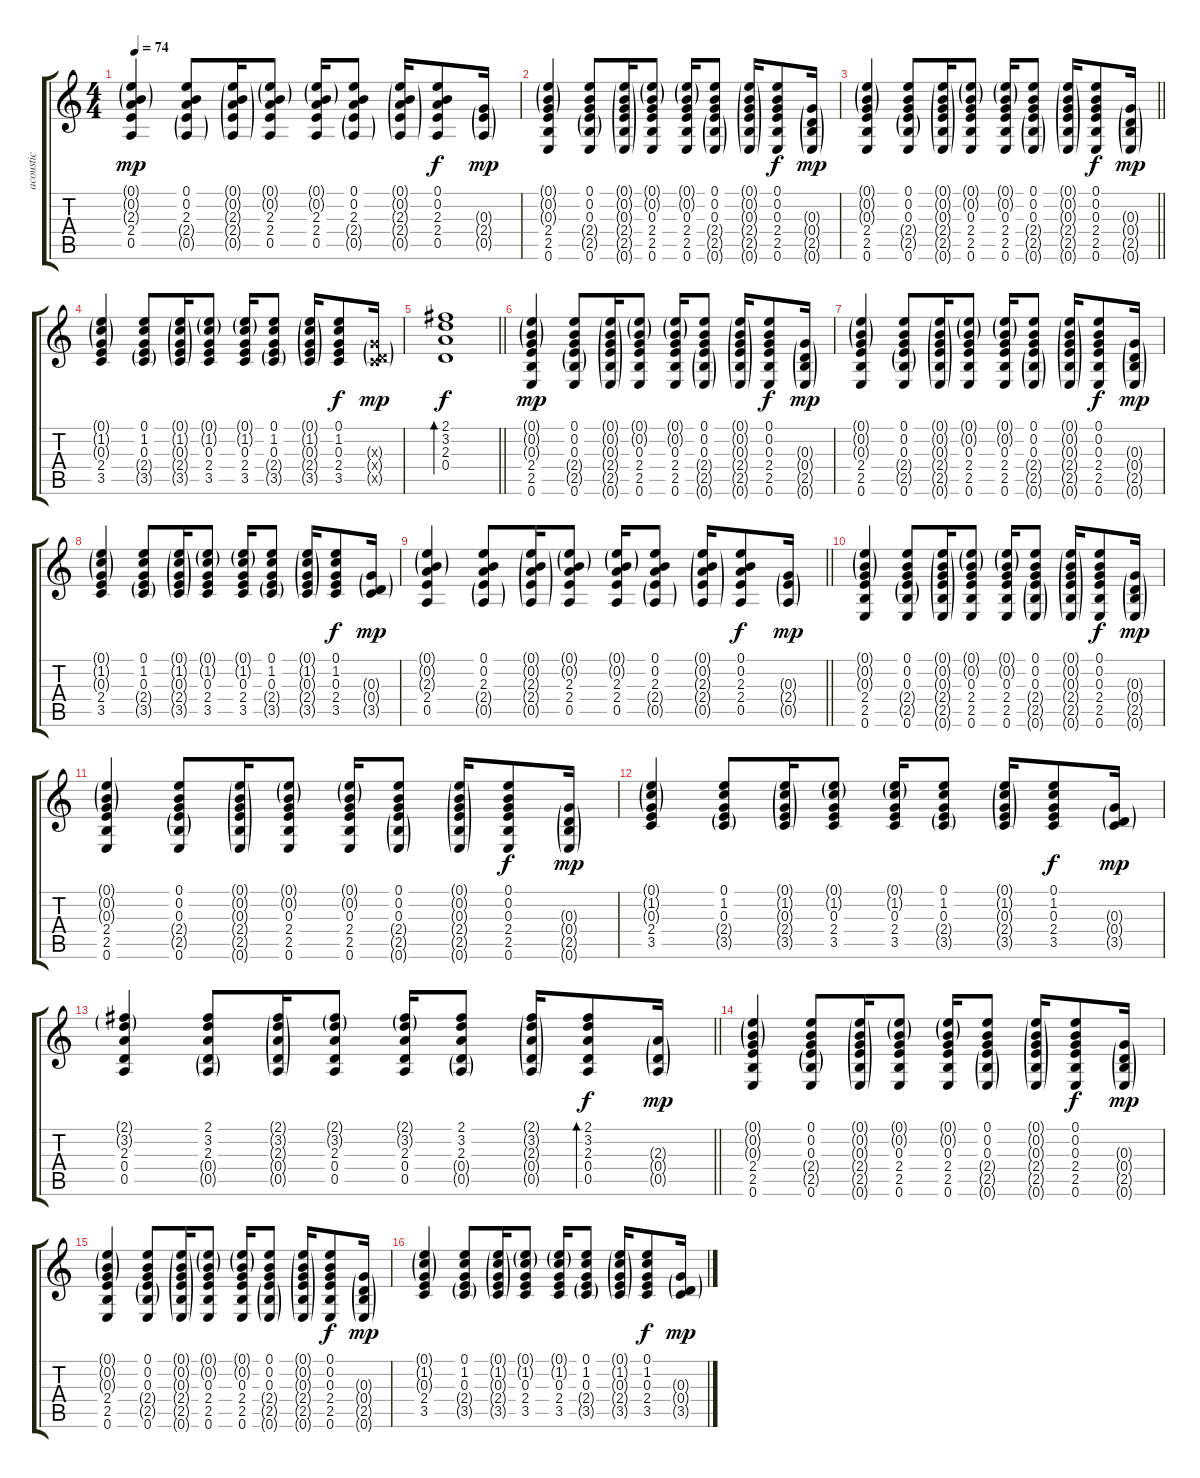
\track ("acoustic" "acoustic") {instrument acousticguitarsteel}
\staff {score tabs}
\tuning (E4 B3 G3 D3 A2 E2) {hide}
\ts (4 4)
\tempo 74
\clef g2
\ks c
(0.1{g} 0.2{g} 2.3{g} 2.4 0.5).4{dy mp} (0.1 0.2 2.3 2.4{g} 0.5{g}).8 (0.1{g} 0.2{g} 2.3{g} 2.4{g} 0.5{g}).16 (0.1{g} 0.2{g} 2.3 2.4 0.5).8 (0.1{g} 0.2{g} 2.3 2.4 0.5).16 (0.1 0.2 2.3 2.4{g} 0.5{g}).8 (0.1{g} 0.2{g} 2.3{g} 2.4{g} 0.5{g}).16 (0.1 0.2 2.3 2.4 0.5).8{dy f} (0.3{g} 2.4{g} 0.5{g}).16{dy mp} |
(0.1{g} 0.2{g} 0.3{g} 2.4 2.5 0.6).4 (0.1 0.2 0.3 2.4{g} 2.5{g} 0.6).8 (0.1{g} 0.2{g} 0.3{g} 2.4{g} 2.5{g} 0.6{g}).16 (0.1{g} 0.2{g} 0.3 2.4 2.5 0.6).8 (0.1{g} 0.2{g} 0.3 2.4 2.5 0.6).16 (0.1 0.2 0.3 2.4{g} 2.5{g} 0.6{g}).8 (0.1{g} 0.2{g} 0.3{g} 2.4{g} 2.5{g} 0.6{g}).16 (0.1 0.2 0.3 2.4 2.5 0.6).8{dy f} (0.3{g} 0.4{g} 2.5{g} 0.6{g}).16{dy mp} |
\barLineRight lightlight
(0.1{g} 0.2{g} 0.3{g} 2.4 2.5 0.6).4 (0.1 0.2 0.3 2.4{g} 2.5{g} 0.6).8 (0.1{g} 0.2{g} 0.3{g} 2.4{g} 2.5{g} 0.6{g}).16 (0.1{g} 0.2{g} 0.3 2.4 2.5 0.6).8 (0.1{g} 0.2{g} 0.3 2.4 2.5 0.6).16 (0.1 0.2 0.3 2.4{g} 2.5{g} 0.6{g}).8 (0.1{g} 0.2{g} 0.3{g} 2.4{g} 2.5{g} 0.6{g}).16 (0.1 0.2 0.3 2.4 2.5 0.6).8{dy f} (0.3{g} 0.4{g} 2.5{g} 0.6{g}).16{dy mp} |
(0.1{g} 1.2{g} 0.3{g} 2.4 3.5).4 (0.1 1.2 0.3 2.4{g} 3.5{g}).8 (0.1{g} 1.2{g} 0.3{g} 2.4{g} 3.5{g}).16 (0.1{g} 1.2{g} 0.3 2.4 3.5).8 (0.1{g} 1.2{g} 0.3 2.4 3.5).16 (0.1 1.2 0.3 2.4{g} 3.5{g}).8 (0.1{g} 1.2{g} 0.3{g} 2.4{g} 3.5{g}).16 (0.1 1.2 0.3 2.4 3.5).8{dy f} (0.3{g x} 0.4{g x} 3.5{g x}).16{dy mp} |
\barLineRight lightlight
(2.1 3.2 2.3 0.4).1{bd 60 dy f} |
(0.1{g} 0.2{g} 0.3{g} 2.4 2.5 0.6).4{dy mp} (0.1 0.2 0.3 2.4{g} 2.5{g} 0.6).8 (0.1{g} 0.2{g} 0.3{g} 2.4{g} 2.5{g} 0.6{g}).16 (0.1{g} 0.2{g} 0.3 2.4 2.5 0.6).8 (0.1{g} 0.2{g} 0.3 2.4 2.5 0.6).16 (0.1 0.2 0.3 2.4{g} 2.5{g} 0.6{g}).8 (0.1{g} 0.2{g} 0.3{g} 2.4{g} 2.5{g} 0.6{g}).16 (0.1 0.2 0.3 2.4 2.5 0.6).8{dy f} (0.3{g} 0.4{g} 2.5{g} 0.6{g}).16{dy mp} |
(0.1{g} 0.2{g} 0.3{g} 2.4 2.5 0.6).4 (0.1 0.2 0.3 2.4{g} 2.5{g} 0.6).8 (0.1{g} 0.2{g} 0.3{g} 2.4{g} 2.5{g} 0.6{g}).16 (0.1{g} 0.2{g} 0.3 2.4 2.5 0.6).8 (0.1{g} 0.2{g} 0.3 2.4 2.5 0.6).16 (0.1 0.2 0.3 2.4{g} 2.5{g} 0.6{g}).8 (0.1{g} 0.2{g} 0.3{g} 2.4{g} 2.5{g} 0.6{g}).16 (0.1 0.2 0.3 2.4 2.5 0.6).8{dy f} (0.3{g} 0.4{g} 2.5{g} 0.6{g}).16{dy mp} |
(0.1{g} 1.2{g} 0.3{g} 2.4 3.5).4 (0.1 1.2 0.3 2.4{g} 3.5{g}).8 (0.1{g} 1.2{g} 0.3{g} 2.4{g} 3.5{g}).16 (0.1{g} 1.2{g} 0.3 2.4 3.5).8 (0.1{g} 1.2{g} 0.3 2.4 3.5).16 (0.1 1.2 0.3 2.4{g} 3.5{g}).8 (0.1{g} 1.2{g} 0.3{g} 2.4{g} 3.5{g}).16 (0.1 1.2 0.3 2.4 3.5).8{dy f} (0.3{g} 0.4{g} 3.5{g}).16{dy mp} |
\barLineRight lightlight
(0.1{g} 0.2{g} 2.3{g} 2.4 0.5).4 (0.1 0.2 2.3 2.4{g} 0.5{g}).8 (0.1{g} 0.2{g} 2.3{g} 2.4{g} 0.5{g}).16 (0.1{g} 0.2{g} 2.3 2.4 0.5).8 (0.1{g} 0.2{g} 2.3 2.4 0.5).16 (0.1 0.2 2.3 2.4{g} 0.5{g}).8 (0.1{g} 0.2{g} 2.3{g} 2.4{g} 0.5{g}).16 (0.1 0.2 2.3 2.4 0.5).8{dy f} (0.3{g} 2.4{g} 0.5{g}).16{dy mp} |
(0.1{g} 0.2{g} 0.3{g} 2.4 2.5 0.6).4 (0.1 0.2 0.3 2.4{g} 2.5{g} 0.6).8 (0.1{g} 0.2{g} 0.3{g} 2.4{g} 2.5{g} 0.6{g}).16 (0.1{g} 0.2{g} 0.3 2.4 2.5 0.6).8 (0.1{g} 0.2{g} 0.3 2.4 2.5 0.6).16 (0.1 0.2 0.3 2.4{g} 2.5{g} 0.6{g}).8 (0.1{g} 0.2{g} 0.3{g} 2.4{g} 2.5{g} 0.6{g}).16 (0.1 0.2 0.3 2.4 2.5 0.6).8{dy f} (0.3{g} 0.4{g} 2.5{g} 0.6{g}).16{dy mp} |
(0.1{g} 0.2{g} 0.3{g} 2.4 2.5 0.6).4 (0.1 0.2 0.3 2.4{g} 2.5{g} 0.6).8 (0.1{g} 0.2{g} 0.3{g} 2.4{g} 2.5{g} 0.6{g}).16 (0.1{g} 0.2{g} 0.3 2.4 2.5 0.6).8 (0.1{g} 0.2{g} 0.3 2.4 2.5 0.6).16 (0.1 0.2 0.3 2.4{g} 2.5{g} 0.6{g}).8 (0.1{g} 0.2{g} 0.3{g} 2.4{g} 2.5{g} 0.6{g}).16 (0.1 0.2 0.3 2.4 2.5 0.6).8{dy f} (0.3{g} 0.4{g} 2.5{g} 0.6{g}).16{dy mp} |
(0.1{g} 1.2{g} 0.3{g} 2.4 3.5).4 (0.1 1.2 0.3 2.4{g} 3.5{g}).8 (0.1{g} 1.2{g} 0.3{g} 2.4{g} 3.5{g}).16 (0.1{g} 1.2{g} 0.3 2.4 3.5).8 (0.1{g} 1.2{g} 0.3 2.4 3.5).16 (0.1 1.2 0.3 2.4{g} 3.5{g}).8 (0.1{g} 1.2{g} 0.3{g} 2.4{g} 3.5{g}).16 (0.1 1.2 0.3 2.4 3.5).8{dy f} (0.3{g} 0.4{g} 3.5{g}).16{dy mp} |
\barLineRight lightlight
(2.1{g} 3.2{g} 2.3 0.4 0.5).4 (2.1 3.2 2.3 0.4{g} 0.5{g}).8 (2.1{g} 3.2{g} 2.3{g} 0.4{g} 0.5{g}).16 (2.1{g} 3.2{g} 2.3 0.4 0.5).8 (2.1{g} 3.2{g} 2.3 0.4 0.5).16 (2.1 3.2 2.3 0.4{g} 0.5{g}).8 (2.1{g} 3.2{g} 2.3{g} 0.4{g} 0.5{g}).16 (2.1 3.2 2.3 0.4 0.5).8{bd 60 dy f} (2.3{g} 0.4{g} 0.5{g}).16{dy mp} |
(0.1{g} 0.2{g} 0.3{g} 2.4 2.5 0.6).4 (0.1 0.2 0.3 2.4{g} 2.5{g} 0.6).8 (0.1{g} 0.2{g} 0.3{g} 2.4{g} 2.5{g} 0.6{g}).16 (0.1{g} 0.2{g} 0.3 2.4 2.5 0.6).8 (0.1{g} 0.2{g} 0.3 2.4 2.5 0.6).16 (0.1 0.2 0.3 2.4{g} 2.5{g} 0.6{g}).8 (0.1{g} 0.2{g} 0.3{g} 2.4{g} 2.5{g} 0.6{g}).16 (0.1 0.2 0.3 2.4 2.5 0.6).8{dy f} (0.3{g} 0.4{g} 2.5{g} 0.6{g}).16{dy mp} |
(0.1{g} 0.2{g} 0.3{g} 2.4 2.5 0.6).4 (0.1 0.2 0.3 2.4{g} 2.5{g} 0.6).8 (0.1{g} 0.2{g} 0.3{g} 2.4{g} 2.5{g} 0.6{g}).16 (0.1{g} 0.2{g} 0.3 2.4 2.5 0.6).8 (0.1{g} 0.2{g} 0.3 2.4 2.5 0.6).16 (0.1 0.2 0.3 2.4{g} 2.5{g} 0.6{g}).8 (0.1{g} 0.2{g} 0.3{g} 2.4{g} 2.5{g} 0.6{g}).16 (0.1 0.2 0.3 2.4 2.5 0.6).8{dy f} (0.3{g} 0.4{g} 2.5{g} 0.6{g}).16{dy mp} |
(0.1{g} 1.2{g} 0.3{g} 2.4 3.5).4 (0.1 1.2 0.3 2.4{g} 3.5{g}).8 (0.1{g} 1.2{g} 0.3{g} 2.4{g} 3.5{g}).16 (0.1{g} 1.2{g} 0.3 2.4 3.5).8 (0.1{g} 1.2{g} 0.3 2.4 3.5).16 (0.1 1.2 0.3 2.4{g} 3.5{g}).8 (0.1{g} 1.2{g} 0.3{g} 2.4{g} 3.5{g}).16 (0.1 1.2 0.3 2.4 3.5).8{dy f} (0.3{g} 0.4{g} 3.5{g}).16{dy mp}
